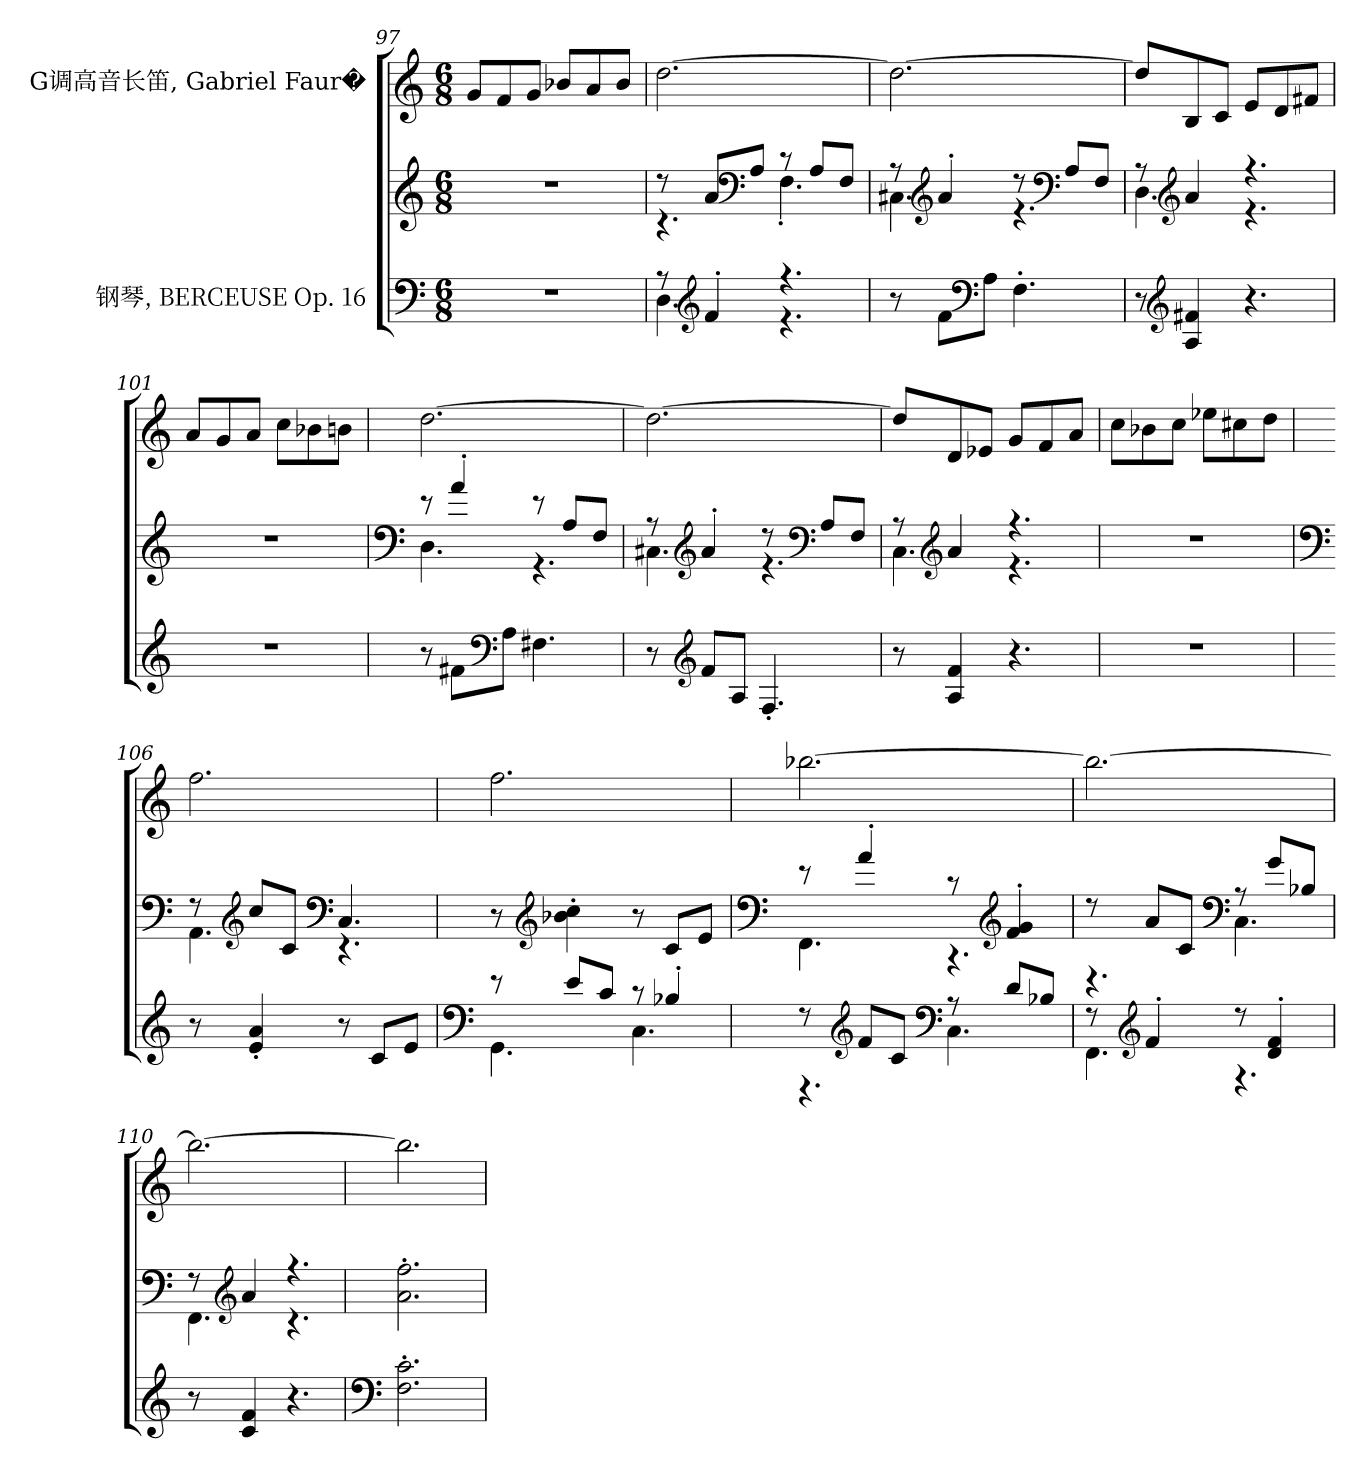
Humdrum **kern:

**kern	**kern	**kern
*part2	*part2	*part1
*staff3	*staff2	*staff1
*I"钢琴, BERCEUSE Op. 16	*	*I"G调高音长笛, Gabriel Faur�
*clefF4	*clefG2	*clefG2
*	*	*ITrd-4c-7
*k[]	*k[]	*k[f#]
*M6/8	*M6/8	*M6/8
=97	=97	=97
2.r	2.r	8dd/L
.	.	8cc/
.	.	8dd/J
.	.	8ffn/L
.	.	8ee/
.	.	8ff/J
=98	=98	=98
*^	*^	*
8r	4.D\	8r	4.r	[2.aa\
*clefG2	*	*	*	*
4f'/	.	8a/L	.	.
*	*	*clefF4	*	*
.	.	8A/J	.	.
4.r	4.r	8r	4.F'\	.
.	.	8A/L	.	.
.	.	8F/J	.	.
*v	*v	*	*	*
=99	=99	=99	=99
8r	8r	4.C#X\	2.aa\_
*	*clefG2	*	*
8f\L	4a'/	.	.
*clefF4	*	*	*
8A\J	.	.	.
4.F'\	8r	4.r	.
*	*clefF4	*	*
.	8A/L	.	.
.	8F/J	.	.
!!LO:LB:g=z
=100	=100	=100	=100
8r	8r	4.D\	8aa/L]
*clefG2	*clefG2	*	*
4A/ 4f#X/	4a/	.	8f#/
.	.	.	8g/J
4.r	4.r	4.r	8b/L
.	.	.	8a/
.	.	.	8cc#X/J
*	*v	*v	*
=101	=101	=101
2.r	2.r	8ee/L
.	.	8dd/
.	.	8ee/J
.	.	8gg\L
.	.	8ffn\
.	.	8ff#X\J
=102	=102	=102
*	*clefF4	*
*	*^	*
8r	8r	4.D\	[2.aa\
8f#X\L	4a'/	.	.
*clefF4	*	*	*
8A\J	.	.	.
4.F#X\	8r	4.r	.
.	8A/L	.	.
.	8F/J	.	.
=103	=103	=103	=103
8r	8r	4.C#X\	2.aa\_
*clefG2	*clefG2	*	*
8f/L	4a'/	.	.
8A/J	.	.	.
4.F'/	8r	4.r	.
*	*clefF4	*	*
.	8A/L	.	.
.	8F/J	.	.
!!LO:LB:g=z
=104	=104	=104	=104
8r	8r	4.C\	8aa/L]
*	*clefG2	*	*
4A/ 4f/	4a/	.	8a/
.	.	.	8b-X/J
4.r	4.r	4.r	8dd/L
.	.	.	8cc/
.	.	.	8ee/J
*	*v	*v	*
=105	=105	=105
2.r	2.r	8gg\L
.	.	8ffn\
.	.	8gg\J
.	.	8bb-X\L
.	.	8gg#X\
.	.	8aa\J
=106	=106	=106
*	*clefF4	*
*	*^	*
8r	8r	4.AA\	2.ccc\
*	*clefG2	*	*
4e/' 4a/'	8cc/L	.	.
.	8c/J	.	.
*	*clefF4	*	*
8r	4.C/	4.r	.
8c/L	.	.	.
8e/J	.	.	.
*	*v	*v	*
=107	=107	=107
*clefF4	*	*
*^	*	*
8r	4.GG\	8r	2.ccc\
*	*	*clefG2	*
8e/L	.	4b-X\' 4cc\'	.
8c/J	.	.	.
8r	4.C\	8r	.
4B-X'/	.	8c/L	.
.	.	8e/J	.
!!LO:PB:g=z
=108	=108	=108	=108
*	*	*clefF4	*
*	*	*^	*
8r	4.r	8r	4.FF\	[2.fffn\
*clefG2	*	*	*	*
8f/L	.	4a'/	.	.
8c/J	.	.	.	.
*clefF4	*	*	*	*
8r	4.C\	8r	4.r	.
*	*	*clefG2	*	*
8d/L	.	4f/' 4g/'	.	.
8B-X/J	.	.	.	.
=109	=109	=109	=109	=109
8r	4.FF\	8r	4.r	2.fff\_
*clefG2	*	*	*	*
4f'/	.	8a/L	.	.
.	.	8c/J	.	.
*	*	*clefF4	*	*
8r	4.r	8r	4.C\	.
4d/' 4f/'	.	8g/L	.	.
.	.	8B-X/J	.	.
*v	*v	*	*	*
=110	=110	=110	=110
8r	8r	4.FF\	2.fff\_
*	*clefG2	*	*
4c/ 4f/	4a/	.	.
4.r	4.r	4.r	.
*	*v	*v	*
=111	=111	=111
*clefF4	*	*
2.F\' 2.c\'	2.a\' 2.ff\'	2.fff\]
=	=	=
*-	*-	*-
